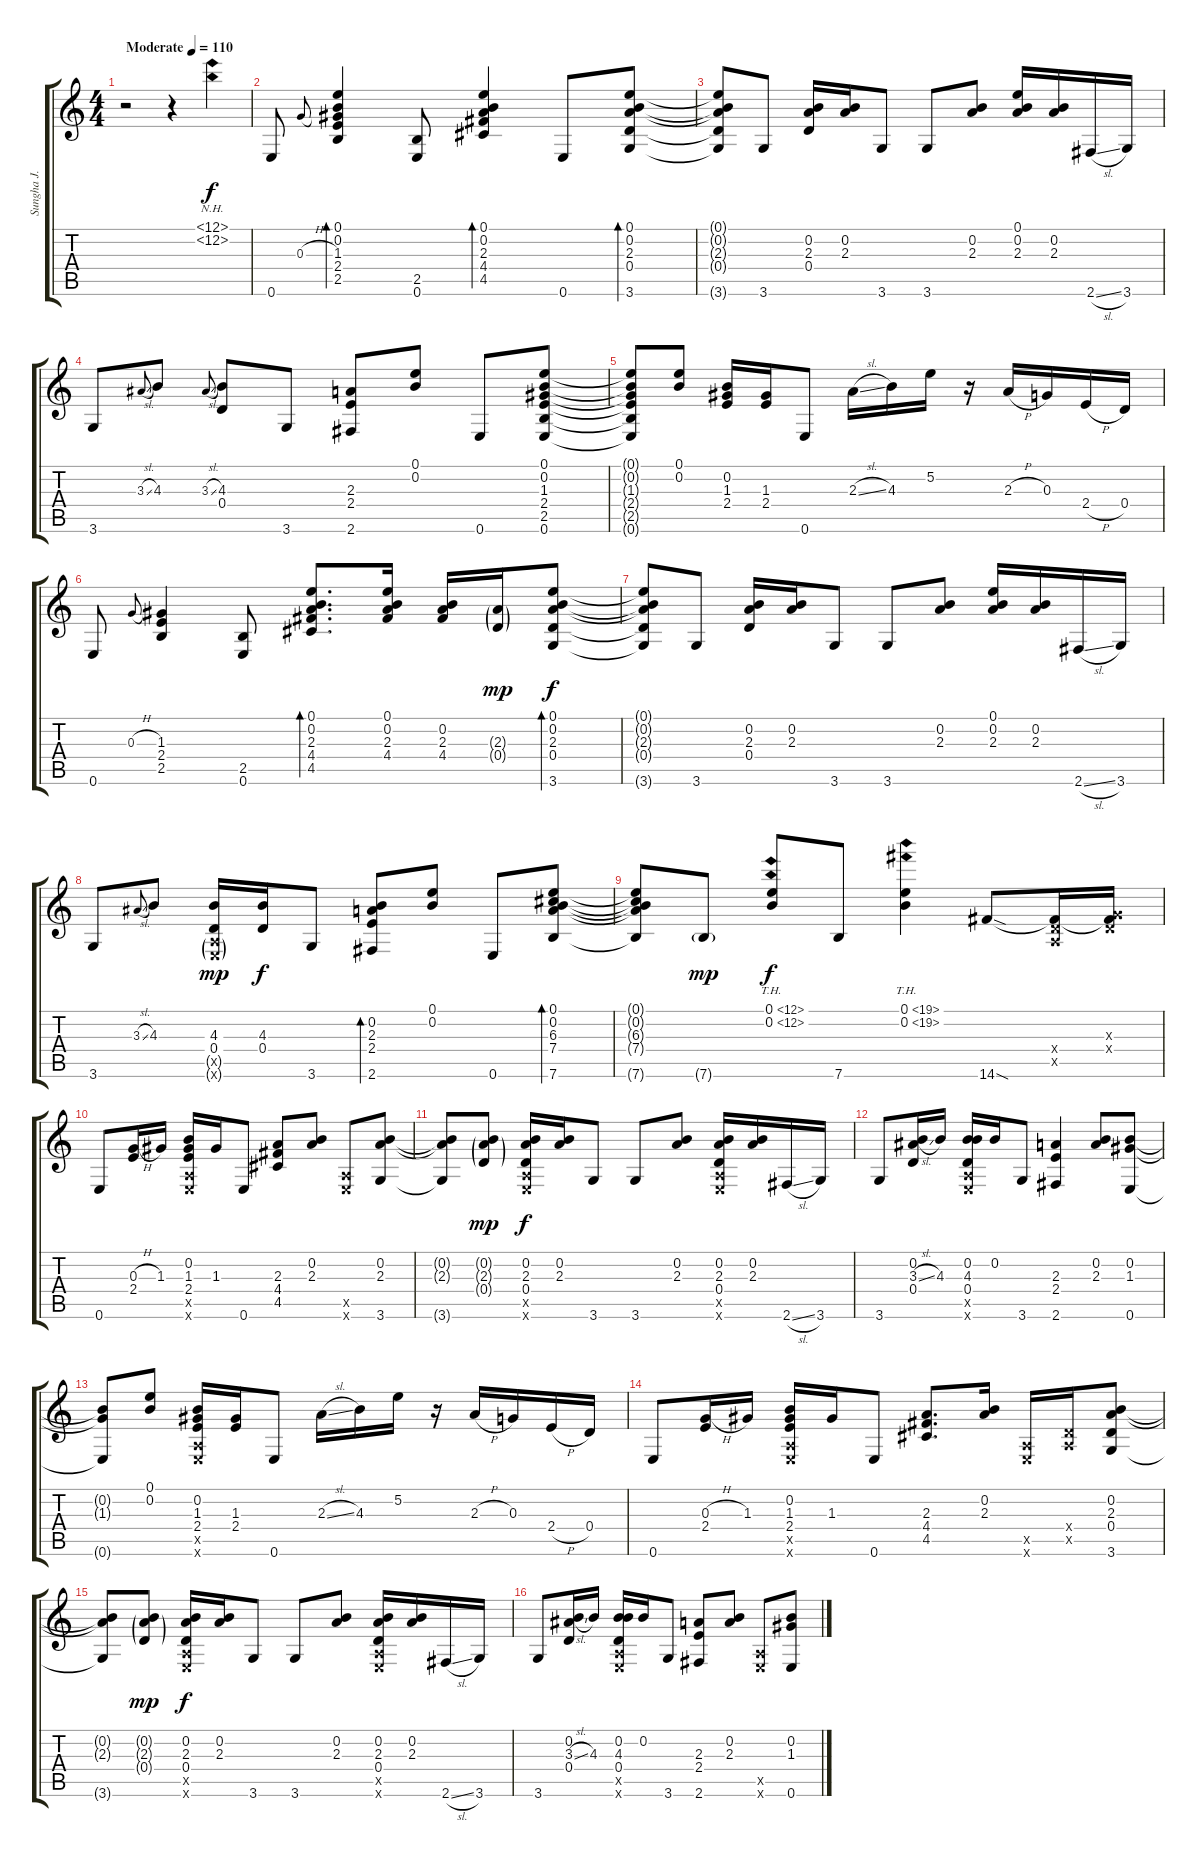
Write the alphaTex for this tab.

\track ("Sungha J." "Sungha J.") {instrument acousticguitarsteel}
\staff {score tabs}
\tuning (E4 B3 G3 D3 A2 E2) {hide}
\ts (4 4)
\tempo (110 "Moderate")
\clef g2
\ks c
r.2{dy f instrument acousticguitarsteel} r.4 (12.1{nh} 12.2{nh}).4 |
0.6.8 0.3{h}.8{gr onbeat} (0.1 0.2 1.3 2.4 2.5).4{bd 60} (2.5 0.6).8 (0.1 0.2 2.3 4.4 4.5).4{bd 60} 0.6.8 (0.1 0.2 2.3 0.4 3.6).8{bd 60} |
(0.1{t} 0.2{t} 2.3{t} 0.4{t} 3.6{t}).8 3.6.8 (0.2 2.3 0.4).16 (0.2 2.3).16 3.6.8 3.6.8 (0.2 2.3).8 (0.1 0.2 2.3).16 (0.2 2.3).16 2.6{sl}.16 3.6.16 |
3.6.8 3.3{sl}.8{gr onbeat} 4.3.8 3.3{sl}.8{gr onbeat} (4.3 0.4).8 3.6.8 (2.3 2.4 2.6).8 (0.1 0.2).8 0.6.8 (0.1 0.2 1.3 2.4 2.5 0.6).8 |
(0.1{t} 0.2{t} 1.3{t} 2.4{t} 2.5{t} 0.6{t}).8 (0.1 0.2).8 (0.2 1.3 2.4).16 (1.3 2.4).16 0.6.8 2.3{sl}.16 4.3.16 5.2.16 r.16 2.3{h}.16 0.3.16 2.4{h}.16 0.4.16 |
0.6.8 0.3{h}.8{gr onbeat} (1.3 2.4 2.5).4 (2.5 0.6).8 (0.1 0.2 2.3 4.4 4.5).8{d bd 60} (0.1 0.2 2.3 4.4).16 (0.2 2.3 4.4).16 (2.3{g} 0.4{g}).16{dy mp} (0.1 0.2 2.3 0.4 3.6).8{bd 60 dy f} |
(0.1{t} 0.2{t} 2.3{t} 0.4{t} 3.6{t}).8 3.6.8 (0.2 2.3 0.4).16 (0.2 2.3).16 3.6.8 3.6.8 (0.2 2.3).8 (0.1 0.2 2.3).16 (0.2 2.3).16 2.6{sl}.16 3.6.16 |
3.6.8 3.3{sl}.8{gr onbeat} 4.3.8 (4.3 0.4 0.5{g x} 0.6{g x}).16{dy mp} (4.3 0.4).16{dy f} 3.6.8 (0.2 2.3 2.4 2.6).8{bd 120} (0.1 0.2).8 0.6.8 (0.1 0.2 6.3 7.4 7.6).8{bd 60} |
(0.1{t} 0.2{t} 6.3{t} 7.4{t} 7.6{t}).8 7.6{g}.8{dy mp} (0.1{th 12} 0.2{th 12}).8{dy f} 7.6.8 (0.1{th 19} 0.2{th 19}).4 14.6{sod}.8 (0.4{x} 0.5{x} 14.6{t}).16 (0.3{x} 0.4{x} 14.6{t}).16 |
0.6.8 (0.3{h} 2.4).16 1.3.16 (0.2 1.3 2.4 0.5{x} 0.6{x}).16 1.3.16 0.6.8 (2.3 4.4 4.5).8 (0.2 2.3).8 (0.5{x} 0.6{x}).8 (0.2 2.3 3.6).8 |
(0.2{t} 2.3{t} 3.6{t}).8 (0.2{g} 2.3{g} 0.4{g}).8{dy mp} (0.2 2.3 0.4 0.5{x} 0.6{x}).16{dy f} (0.2 2.3).16 3.6.8 3.6.8 (0.2 2.3).8 (0.2 2.3 0.4 0.5{x} 0.6{x}).16 (0.2 2.3).16 2.6{sl}.16 3.6.16 |
3.6.8 (0.2 3.3{sl} 0.4).16 4.3.16 (0.2 4.3 0.4 0.5{x} 0.6{x}).16 0.2.16 3.6.8 (2.3 2.4 2.6).4 (0.2 2.3).8 (0.2 1.3 0.6).8 |
(0.2{t} 1.3{t} 0.6{t}).8 (0.1 0.2).8 (0.2 1.3 2.4 0.5{x} 0.6{x}).16 (1.3 2.4).16 0.6.8 2.3{sl}.16 4.3.16 5.2.16 r.16 2.3{h}.16 0.3.16 2.4{h}.16 0.4.16 |
0.6.8 (0.3{h} 2.4).16 1.3.16 (0.2 1.3 2.4 0.5{x} 0.6{x}).16 1.3.16 0.6.8 (2.3 4.4 4.5).8{d} (0.2 2.3).16 (0.5{x} 0.6{x}).16 (0.4{x} 0.5{x}).16 (0.2 2.3 0.4 3.6).8 |
(0.2{t} 2.3{t} 3.6{t}).8 (0.2{g} 2.3{g} 0.4{g}).8{dy mp} (0.2 2.3 0.4 0.5{x} 0.6{x}).16{dy f} (0.2 2.3).16 3.6.8 3.6.8 (0.2 2.3).8 (0.2 2.3 0.4 0.5{x} 0.6{x}).16 (0.2 2.3).16 2.6{sl}.16 3.6.16 |
3.6.8 (0.2 3.3{sl} 0.4).16 4.3.16 (0.2 4.3 0.4 0.5{x} 0.6{x}).16 0.2.16 3.6.8 (2.3 2.4 2.6).8 (0.2 2.3).8 (0.5{x} 0.6{x}).8 (0.2 1.3 0.6).8
